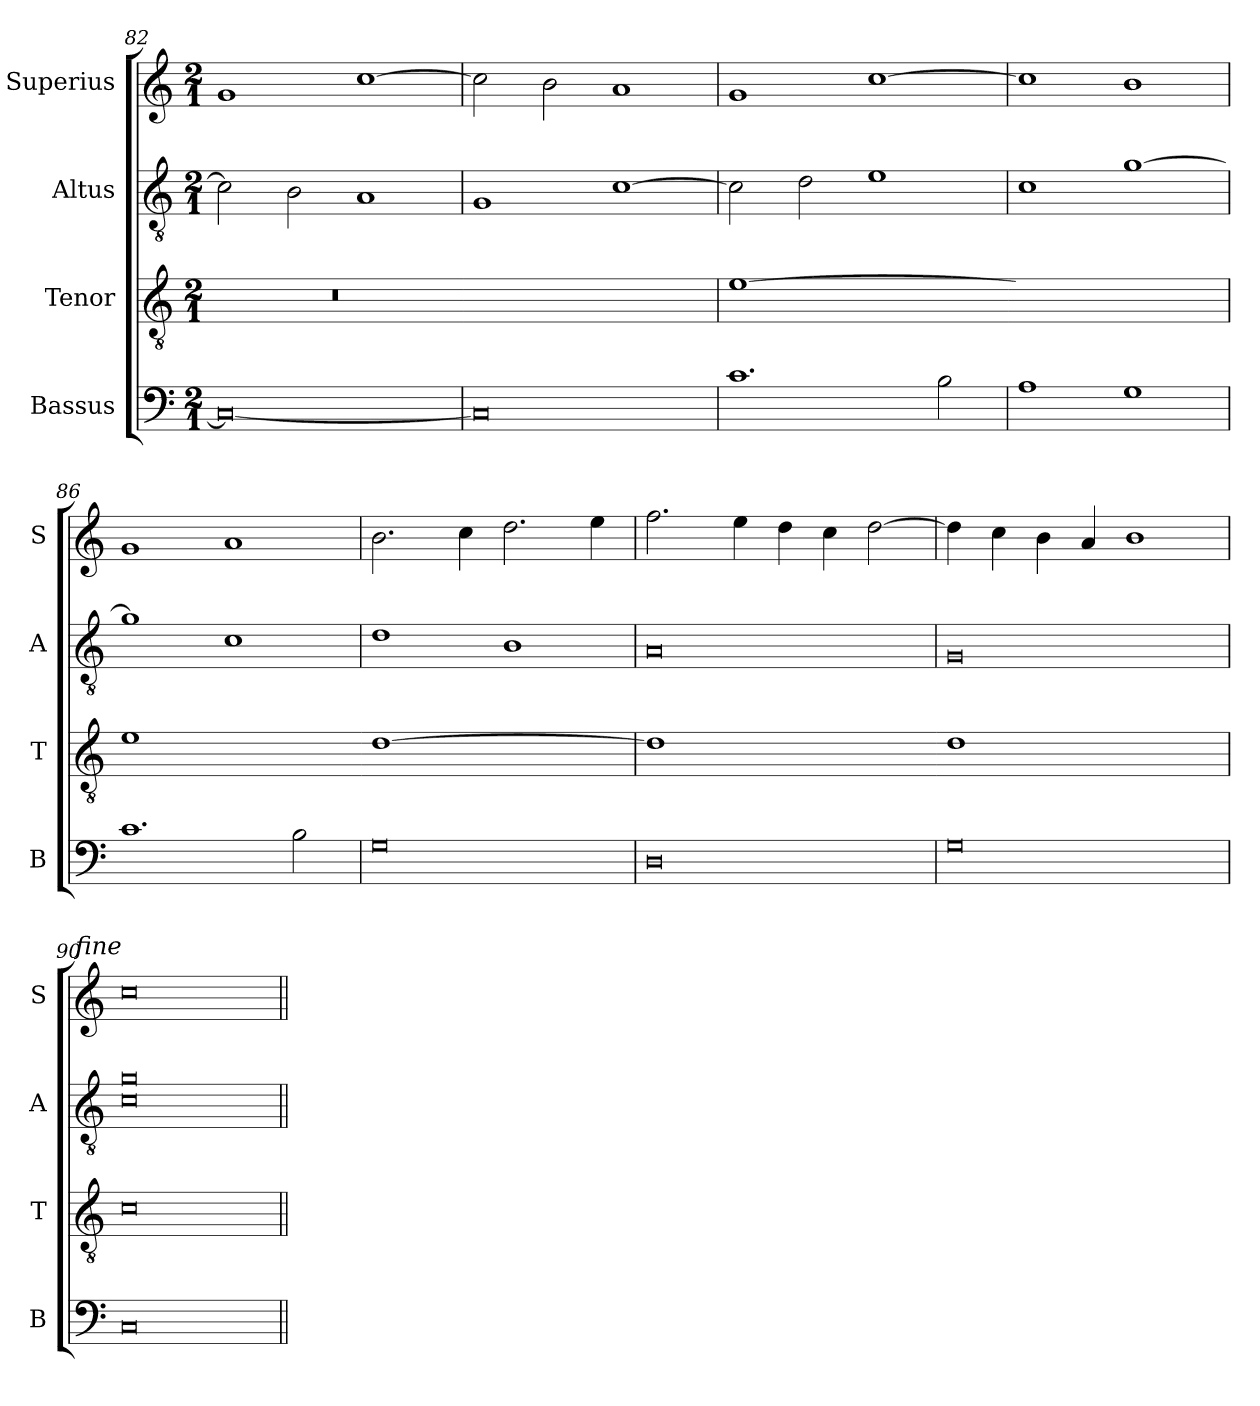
**kern	**kern	**kern	**kern
*part4	*part3	*part2	*part1
*staff4	*staff3	*staff2	*staff1
*I"Bassus	*I"Tenor	*I"Altus	*I"Superius
*I'B	*I'T	*I'A	*I'S
*clefF4	*clefGv2	*clefGv2	*clefG2
*k[]	*k[]	*k[]	*k[]
*M2/1	*M2/1	*M2/1	*M2/1
=82	=82	=82	=82
!	!LO:N:vis=1	!	!
0C_	0r	2c\]	1g
.	.	2B\	.
.	.	1A	[1cc
=83	=83-	=83	=83
!	!LO:N:vis=1	!	!
0C]	0ryy	1G	2cc\]
.	.	.	2b\
.	.	[1c	1a
=84	=84	=84	=84
!	!LO:N:vis=1	!	!
1.c	[0e	2c\]	1g
.	.	2d\	.
.	.	1e	[1cc
2B\	.	.	.
=85	=85-	=85	=85
!	!LO:N:vis=1	!	!
1A	0eyy]	1c	1cc]
1G	.	[1g	1b
=86	=86	=86	=86
!	!LO:N:vis=1	!	!
1.c	0e	1g]	1g
.	.	1c	1a
2B\	.	.	.
=87	=87-	=87	=87
!	!LO:N:vis=1	!	!
0G	[0d	1d	2.b\
.	.	.	4cc\
.	.	1B	2.dd\
.	.	.	4ee\
=88	=88	=88	=88
!	!LO:N:vis=1	!	!
0D	0d]	0A	2.ff\
.	.	.	4ee\
.	.	.	4dd\
.	.	.	4cc\
.	.	.	[2dd\
=89	=89-	=89	=89
!	!LO:N:vis=1	!	!
0G	0d	0G	4dd\]
.	.	.	4cc\
.	.	.	4b\
.	.	.	4a/
.	.	.	1b
=90	=90	=90	=90
*	*	*^	*
0C	0c	0c\	0g/	0cc
!	!	!	!	!LO:TX:a:i:rj:t=fine
*	*	*v	*v	*
=||	=||	=||	=||
*-	*-	*-	*-
